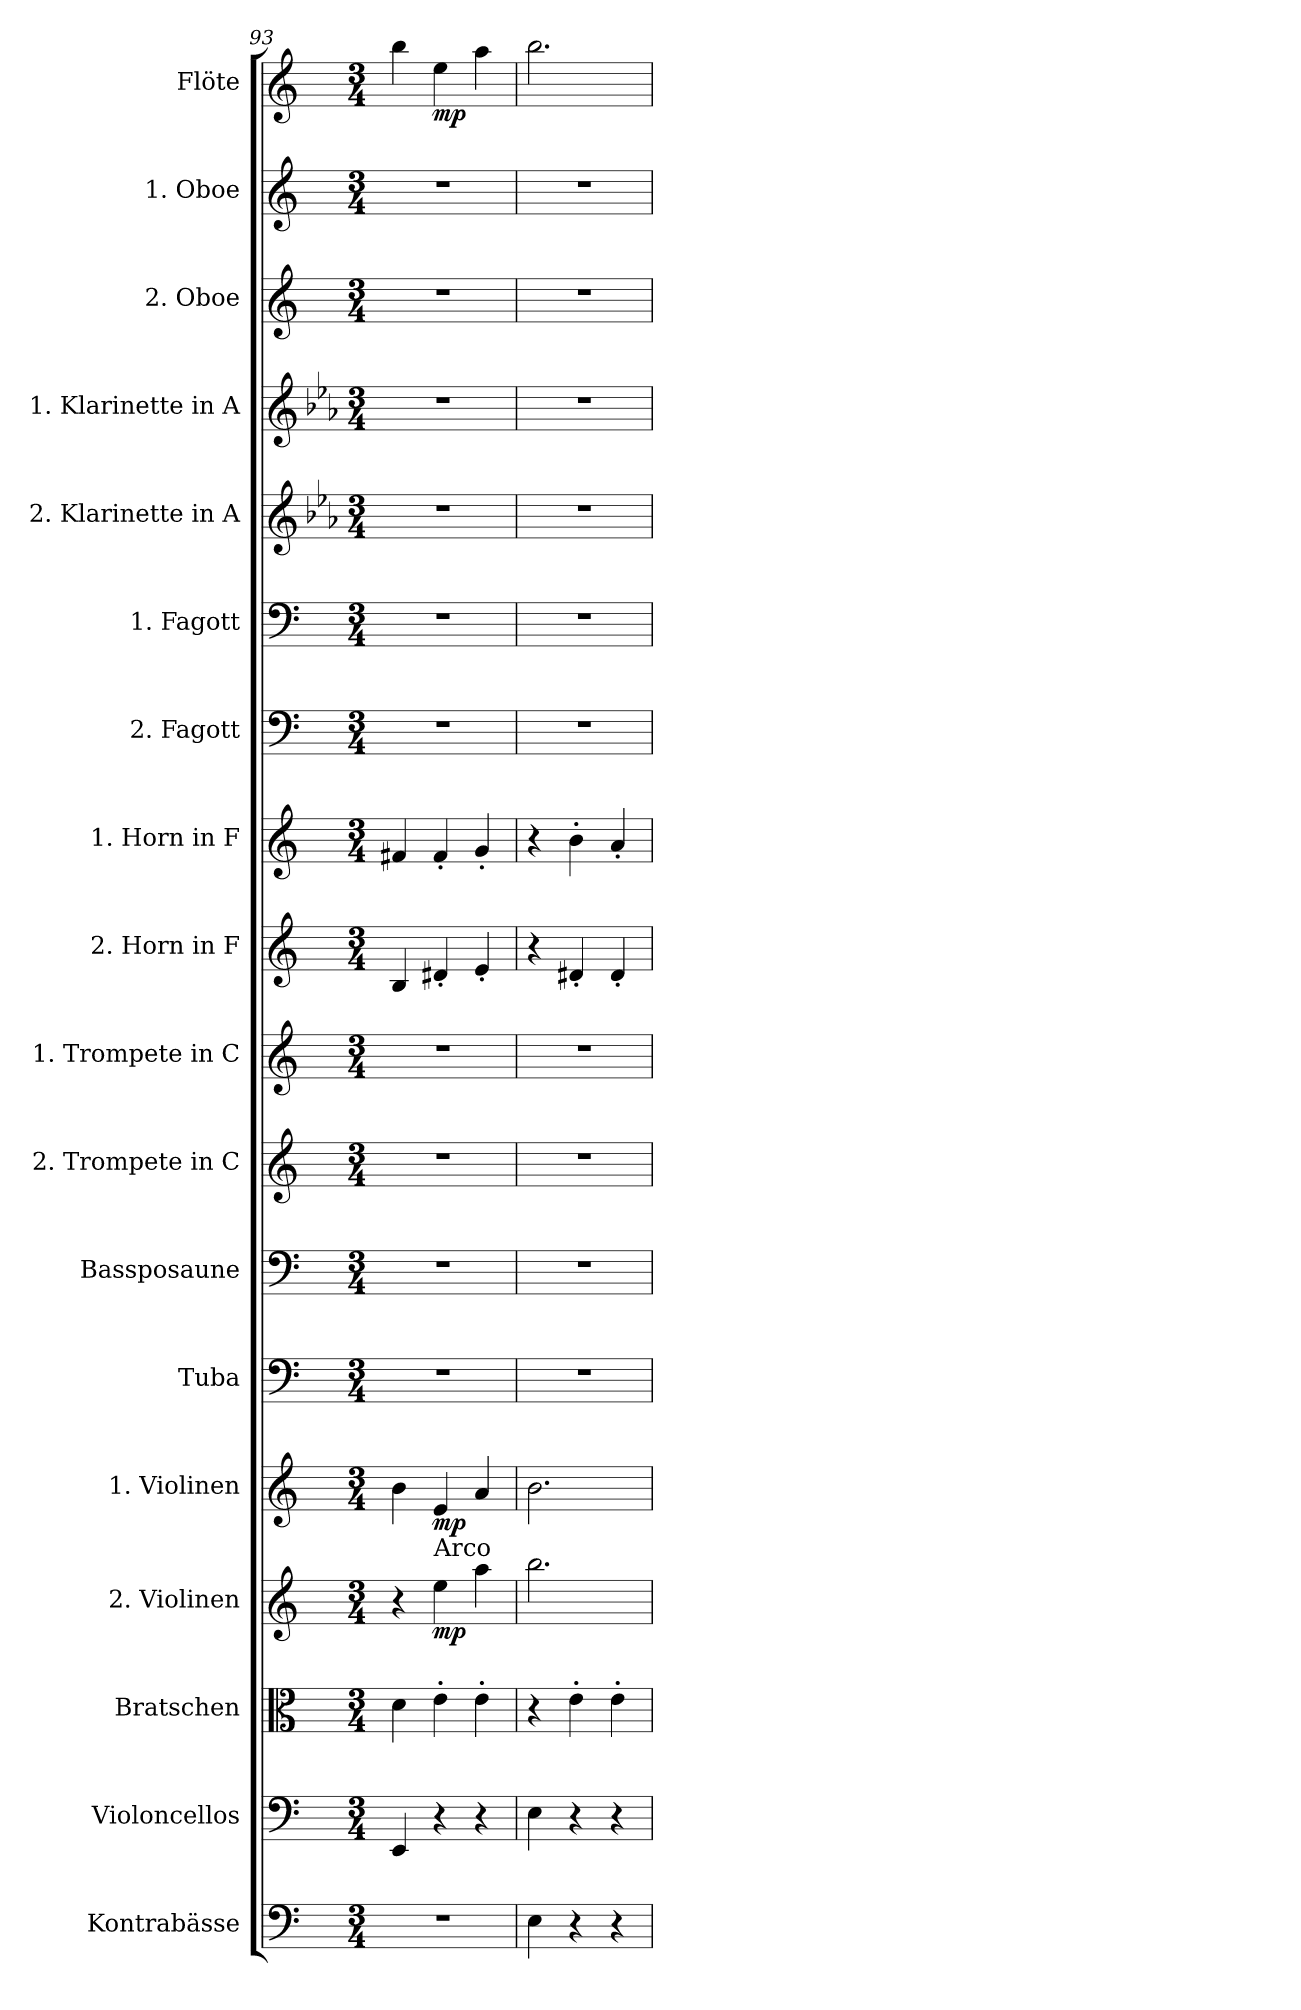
**kern	**kern	**kern	**kern	**dynam	**kern	**dynam	**kern	**kern	**kern	**kern	**kern	**kern	**kern	**kern	**kern	**kern	**kern	**kern	**kern	**dynam
*part18	*part17	*part16	*part15	*part15	*part14	*part14	*part13	*part12	*part11	*part10	*part9	*part8	*part7	*part6	*part5	*part4	*part3	*part2	*part1	*part1
*staff18	*staff17	*staff16	*staff15	*staff15	*staff14	*staff14	*staff13	*staff12	*staff11	*staff10	*staff9	*staff8	*staff7	*staff6	*staff5	*staff4	*staff3	*staff2	*staff1	*staff1
*I"Kontrabässe	*I"Violoncellos	*I"Bratschen	*I"2. Violinen	*	*I"1. Violinen	*	*I"Tuba	*I"Bassposaune	*I"2. Trompete in C	*I"1. Trompete in C	*I"2. Horn in F	*I"1. Horn in F	*I"2. Fagott	*I"1. Fagott	*I"2. Klarinette in A	*I"1. Klarinette in A	*I"2. Oboe	*I"1. Oboe	*I"Flöte	*
*I'Kbs.	*I'Vcs.	*I'Bran.	*I'2. Vln.	*	*I'1. Vln.	*	*I'Tba.	*I'B.psn.	*	*	*	*	*I'2. Fgt.	*I'1. Fgt.	*	*	*I'2. Ob.	*I'1. Ob.	*I'Fl.	*
*clefF4	*clefF4	*clefC3	*clefG2	*	*clefG2	*	*clefF4	*clefF4	*clefG2	*clefG2	*clefG2	*clefG2	*clefF4	*clefF4	*clefG2	*clefG2	*clefG2	*clefG2	*clefG2	*
*ITrd7c12	*	*	*	*	*	*	*	*	*	*	*ITrd4c7	*ITrd4c7	*	*	*ITrd2c3	*ITrd2c3	*	*	*	*
*k[]	*k[]	*k[]	*k[]	*	*k[]	*	*k[]	*k[]	*k[]	*k[]	*k[b-]	*k[b-]	*k[]	*k[]	*k[]	*k[]	*k[]	*k[]	*k[]	*
*M3/4	*M3/4	*M3/4	*M3/4	*	*M3/4	*	*M3/4	*M3/4	*M3/4	*M3/4	*M3/4	*M3/4	*M3/4	*M3/4	*M3/4	*M3/4	*M3/4	*M3/4	*M3/4	*
=93	=93	=93	=93	=93	=93	=93	=93	=93	=93	=93	=93	=93	=93	=93	=93	=93	=93	=93	=93	=93
2.r	4EE/	4d\	4r	.	4b\	.	2.r	2.r	2.r	2.r	4E/	4Bn/	2.r	2.r	2.r	2.r	2.r	2.r	4bb\	.
!	!	!	!LO:TX:a:t=Arco	!	!	!	!	!	!	!	!	!	!	!	!	!	!	!	!	!
!	!	!	!	!LO:DY:b	!	!LO:DY:b	!	!	!	!	!	!	!	!	!	!	!	!	!	!LO:DY:b
.	4r	4e'\	4ee\	mp	4e/	mp	.	.	.	.	4G#X'/	4B'/	.	.	.	.	.	.	4ee\	mp
.	4r	4e'\	4aa\	.	4a/	.	.	.	.	.	4A'/	4c'/	.	.	.	.	.	.	4aa\	.
=94	=94	=94	=94	=94	=94	=94	=94	=94	=94	=94	=94	=94	=94	=94	=94	=94	=94	=94	=94	=94
4EE\	4E\	4r	2.bb\	.	2.b\	.	2.r	2.r	2.r	2.r	4r	4r	2.r	2.r	2.r	2.r	2.r	2.r	2.bb\	.
4r	4r	4e'\	.	.	.	.	.	.	.	.	4G#X'/	4e'\	.	.	.	.	.	.	.	.
4r	4r	4e'\	.	.	.	.	.	.	.	.	4G#'/	4d'/	.	.	.	.	.	.	.	.
=	=	=	=	=	=	=	=	=	=	=	=	=	=	=	=	=	=	=	=	=
*-	*-	*-	*-	*-	*-	*-	*-	*-	*-	*-	*-	*-	*-	*-	*-	*-	*-	*-	*-	*-
